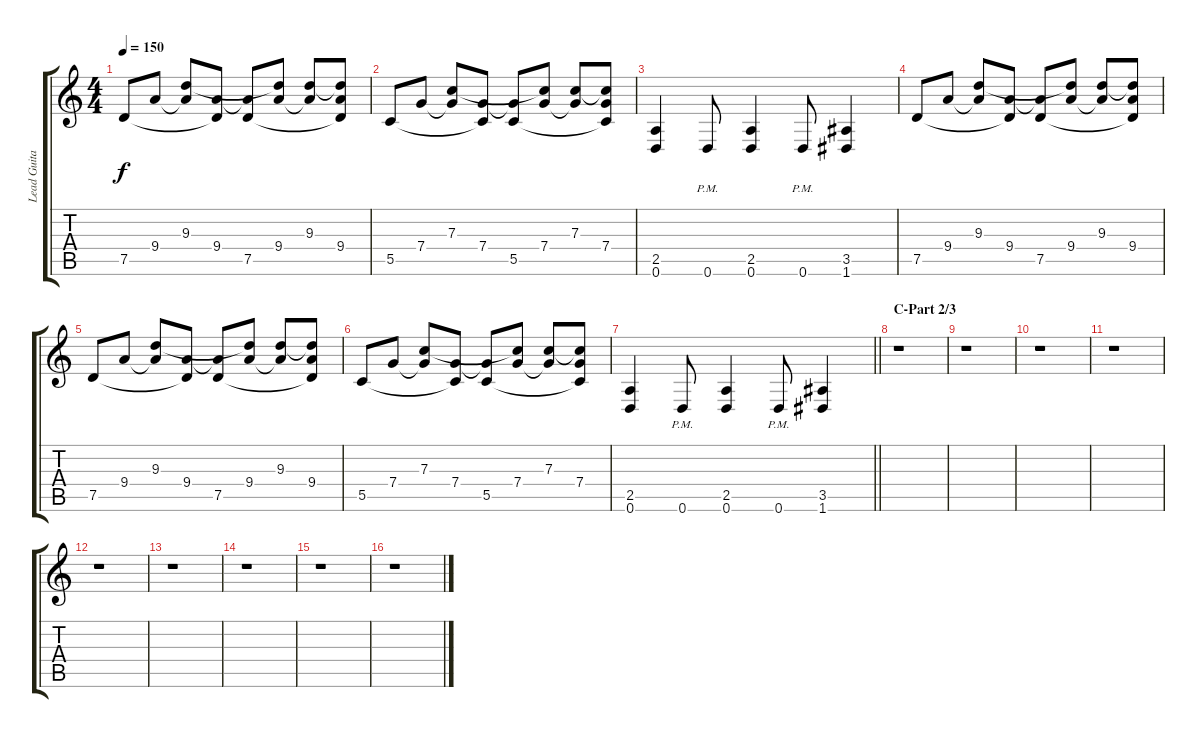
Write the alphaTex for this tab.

\track ("Lead Guitar 1" "Lead Guita") {instrument distortionguitar}
\staff {score tabs}
\tuning (D4 A3 F3 C3 G2 D2) {hide}
\ts (4 4)
\tempo 150
\clef g2
\ks c
7.5.8{dy f} 9.4.8 (9.3 9.4{t}).8 (9.4 7.5{t}).8 (9.4{t} 7.5).8 (9.3{t} 9.4).8 (9.3 9.4{t}).8 (9.3{t} 9.4 7.5{t}).8 |
5.5.8 7.4.8 (7.3 7.4{t}).8 (7.4 5.5{t}).8 (7.4{t} 5.5).8 (7.3{t} 7.4).8 (7.3 7.4{t}).8 (7.3{t} 7.4 5.5{t}).8 |
(2.5 0.6).4 0.6{pm}.8 (2.5 0.6).4 0.6{pm}.8 (3.5 1.6).4 |
7.5.8 9.4.8 (9.3 9.4{t}).8 (9.4 7.5{t}).8 (9.4{t} 7.5).8 (9.3{t} 9.4).8 (9.3 9.4{t}).8 (9.3{t} 9.4 7.5{t}).8 |
7.5.8 9.4.8 (9.3 9.4{t}).8 (9.4 7.5{t}).8 (9.4{t} 7.5).8 (9.3{t} 9.4).8 (9.3 9.4{t}).8 (9.3{t} 9.4 7.5{t}).8 |
5.5.8 7.4.8 (7.3 7.4{t}).8 (7.4 5.5{t}).8 (7.4{t} 5.5).8 (7.3{t} 7.4).8 (7.3 7.4{t}).8 (7.3{t} 7.4 5.5{t}).8 |
\barLineRight lightlight
(2.5 0.6).4 0.6{pm}.8 (2.5 0.6).4 0.6{pm}.8 (3.5 1.6).4 |
\section ("" "C-Part 2/3")
r.1 |
r.1 |
r.1 |
r.1 |
r.1 |
r.1 |
r.1 |
r.1 |
r.1
